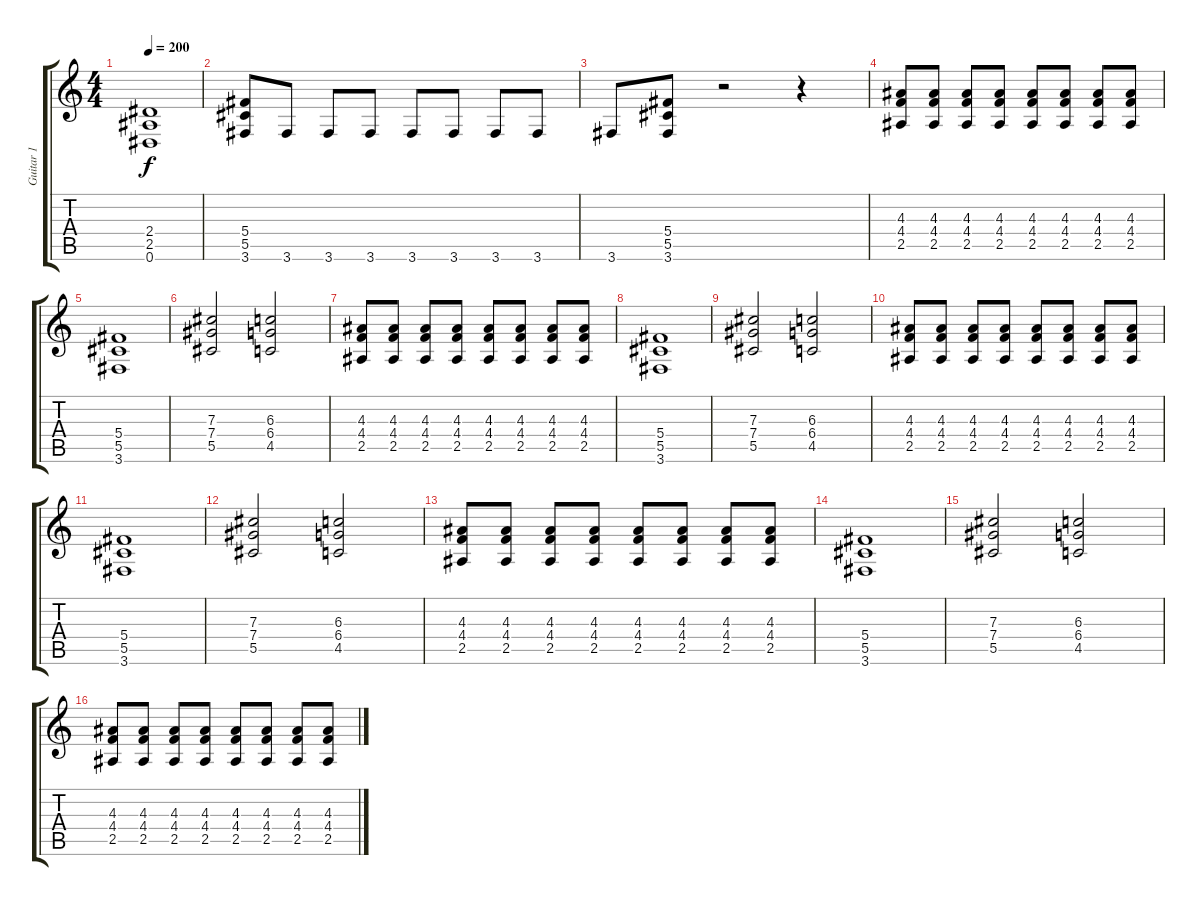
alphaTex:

\track ("Guitar 1" "Guitar 1") {instrument overdrivenguitar}
\staff {score tabs}
\tuning (Eb4 Bb3 Gb3 Db3 Ab2 Eb2) {hide}
\ts (4 4)
\tempo 200
\clef g2
\ks c
(2.4 2.5 0.6).1{dy f} |
(5.4 5.5 3.6).8 3.6.8 3.6.8 3.6.8 3.6.8 3.6.8 3.6.8 3.6.8 |
3.6.8 (5.4 5.5 3.6).8 r.2 r.4 |
(4.3 4.4 2.5).8 (4.3 4.4 2.5).8 (4.3 4.4 2.5).8 (4.3 4.4 2.5).8 (4.3 4.4 2.5).8 (4.3 4.4 2.5).8 (4.3 4.4 2.5).8 (4.3 4.4 2.5).8 |
(5.4 5.5 3.6).1 |
(7.3 7.4 5.5).2 (6.3 6.4 4.5).2 |
(4.3 4.4 2.5).8 (4.3 4.4 2.5).8 (4.3 4.4 2.5).8 (4.3 4.4 2.5).8 (4.3 4.4 2.5).8 (4.3 4.4 2.5).8 (4.3 4.4 2.5).8 (4.3 4.4 2.5).8 |
(5.4 5.5 3.6).1 |
(7.3 7.4 5.5).2 (6.3 6.4 4.5).2 |
(4.3 4.4 2.5).8 (4.3 4.4 2.5).8 (4.3 4.4 2.5).8 (4.3 4.4 2.5).8 (4.3 4.4 2.5).8 (4.3 4.4 2.5).8 (4.3 4.4 2.5).8 (4.3 4.4 2.5).8 |
(5.4 5.5 3.6).1 |
(7.3 7.4 5.5).2 (6.3 6.4 4.5).2 |
(4.3 4.4 2.5).8 (4.3 4.4 2.5).8 (4.3 4.4 2.5).8 (4.3 4.4 2.5).8 (4.3 4.4 2.5).8 (4.3 4.4 2.5).8 (4.3 4.4 2.5).8 (4.3 4.4 2.5).8 |
(5.4 5.5 3.6).1 |
(7.3 7.4 5.5).2 (6.3 6.4 4.5).2 |
(4.3 4.4 2.5).8 (4.3 4.4 2.5).8 (4.3 4.4 2.5).8 (4.3 4.4 2.5).8 (4.3 4.4 2.5).8 (4.3 4.4 2.5).8 (4.3 4.4 2.5).8 (4.3 4.4 2.5).8
